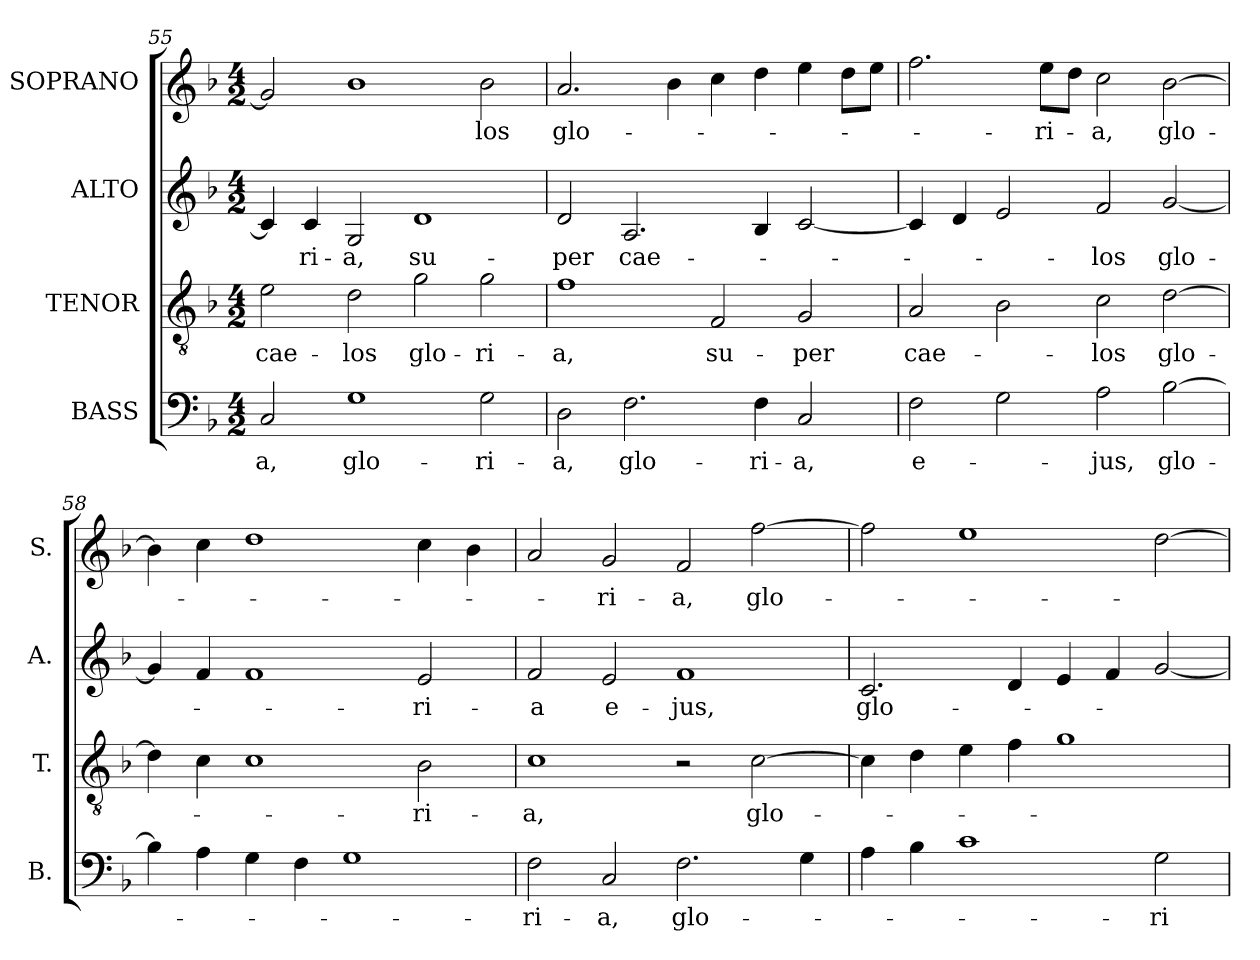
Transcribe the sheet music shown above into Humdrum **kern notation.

**kern	**text	**kern	**text	**kern	**text	**kern	**text
*part4	*part4	*part3	*part3	*part2	*part2	*part1	*part1
*staff4	*staff4	*staff3	*staff3	*staff2	*staff2	*staff1	*staff1
*I"BASS	*	*I"TENOR	*	*I"ALTO	*	*I"SOPRANO	*
*I'B.	*	*I'T.	*	*I'A.	*	*I'S.	*
*clefF4	*	*clefGv2	*	*clefG2	*	*clefG2	*
*	*	*ITrd7c12	*	*	*	*	*
*k[b-]	*	*k[b-]	*	*k[b-]	*	*k[b-]	*
*F:	*	*F:	*	*F:	*	*F:	*
*M4/2	*	*M4/2	*	*M4/2	*	*M4/2	*
=55	=55	=55	=55	=55	=55	=55	=55
!	!LO:LY:b:color=#000000	!	!	!	!	!	!
!	!	!	!LO:LY:b:color=#000000	!	!	!	!
2Ci/	-a,	2Ei\	cae-	4ci/]	.	2gi/]	.
!	!	!	!	!	!LO:LY:b:color=#000000	!	!
.	.	.	.	4ci/	-ri-	.	.
!	!LO:LY:b:color=#000000	!	!	!	!	!	!
!	!	!	!LO:LY:b:color=#000000	!	!	!	!
!	!	!	!	!	!LO:LY:b:color=#000000	!	!
1Gi	glo-	2Di\	-los	2Gi/	-a,	1b-i	.
!	!	!	!LO:LY:b:color=#000000	!	!	!	!
!	!	!	!	!	!LO:LY:b:color=#000000	!	!
.	.	2Gi\	glo-	1di	su-	.	.
!	!LO:LY:b:color=#000000	!	!	!	!	!	!
!	!	!	!LO:LY:b:color=#000000	!	!	!	!
!	!	!	!	!	!	!	!LO:LY:b:color=#000000
2Gi\	-ri-	2Gi\	-ri-	.	.	2b-i\	-los
!!LO:LB:g=z
=56	=56	=56	=56	=56	=56	=56	=56
!	!LO:LY:b:color=#000000	!	!	!	!	!	!
!	!	!	!LO:LY:b:color=#000000	!	!	!	!
!	!	!	!	!	!LO:LY:b:color=#000000	!	!
!	!	!	!	!	!	!	!LO:LY:b:color=#000000
2Di\	-a,	1Fi	-a,	2di/	-per	2.ai/	glo-
!	!LO:LY:b:color=#000000	!	!	!	!	!	!
!	!	!	!	!	!LO:LY:b:color=#000000	!	!
2.Fi\	glo-	.	.	2.Ai/	cae-	.	.
.	.	.	.	.	.	4b-i\	.
!	!	!	!LO:LY:b:color=#000000	!	!	!	!
.	.	2FFi/	su-	.	.	4cci\	.
!	!LO:LY:b:color=#000000	!	!	!	!	!	!
4Fi\	-ri-	.	.	4B-i/	.	4ddi\	.
!	!LO:LY:b:color=#000000	!	!	!	!	!	!
!	!	!	!LO:LY:b:color=#000000	!	!	!	!
2Ci/	-a,	2GGi/	-per	[2ci/	.	4eei\	.
.	.	.	.	.	.	8ddi\L	.
.	.	.	.	.	.	8eei\J	.
=57	=57	=57	=57	=57	=57	=57	=57
!	!LO:LY:b:color=#000000	!	!	!	!	!	!
!	!	!	!LO:LY:b:color=#000000	!	!	!	!
2Fi\	e-	2AAi/	cae-	4ci/]	.	2.ffi\	.
.	.	.	.	4di/	.	.	.
2Gi\	.	2BB-i\	.	2ei/	.	.	.
!	!	!	!	!	!	!	!LO:LY:b:color=#000000
.	.	.	.	.	.	8eei\L	-ri-
.	.	.	.	.	.	8ddi\J	.
!	!LO:LY:b:color=#000000	!	!	!	!	!	!
!	!	!	!LO:LY:b:color=#000000	!	!	!	!
!	!	!	!	!	!LO:LY:b:color=#000000	!	!
!	!	!	!	!	!	!	!LO:LY:b:color=#000000
2Ai\	-jus,	2Ci\	-los	2fi/	-los	2cci\	-a,
!	!LO:LY:b:color=#000000	!	!	!	!	!	!
!	!	!	!LO:LY:b:color=#000000	!	!	!	!
!	!	!	!	!	!LO:LY:b:color=#000000	!	!
!	!	!	!	!	!	!	!LO:LY:b:color=#000000
[2B-i\	glo-	[2Di\	glo-	[2gi/	glo-	[2b-i\	glo-
=58	=58	=58	=58	=58	=58	=58	=58
4B-i\]	.	4Di\]	.	4gi/]	.	4b-i\]	.
4Ai\	.	4Ci\	.	4fi/	.	4cci\	.
4Gi\	.	1Ci	.	1fi	.	1ddi	.
4Fi\	.	.	.	.	.	.	.
1Gi	.	.	.	.	.	.	.
!	!	!	!LO:LY:b:color=#000000	!	!	!	!
!	!	!	!	!	!LO:LY:b:color=#000000	!	!
.	.	2BB-i\	-ri-	2ei/	-ri-	4cci\	.
.	.	.	.	.	.	4b-i\	.
=59	=59	=59	=59	=59	=59	=59	=59
!	!LO:LY:b:color=#000000	!	!	!	!	!	!
!	!	!	!LO:LY:b:color=#000000	!	!	!	!
!	!	!	!	!	!LO:LY:b:color=#000000	!	!
2Fi\	-ri-	1Ci	-a,	2fi/	-a	2ai/	.
!	!LO:LY:b:color=#000000	!	!	!	!	!	!
!	!	!	!	!	!LO:LY:b:color=#000000	!	!
!	!	!	!	!	!	!	!LO:LY:b:color=#000000
2Ci/	-a,	.	.	2ei/	e-	2gi/	-ri-
!	!LO:LY:b:color=#000000	!	!	!	!	!	!
!	!	!	!	!	!LO:LY:b:color=#000000	!	!
!	!	!	!	!	!	!	!LO:LY:b:color=#000000
2.Fi\	glo-	2r	.	1fi	-jus,	2fi/	-a,
!	!	!	!LO:LY:b:color=#000000	!	!	!	!
!	!	!	!	!	!	!	!LO:LY:b:color=#000000
.	.	[2Ci\	glo-	.	.	[2ffi\	glo-
4Gi\	.	.	.	.	.	.	.
=60	=60	=60	=60	=60	=60	=60	=60
!	!	!	!	!	!LO:LY:b:color=#000000	!	!
4Ai\	.	4Ci\]	.	2.ci/	glo-	2ffi\]	.
4B-i\	.	4Di\	.	.	.	.	.
1ci	.	4Ei\	.	.	.	1eei	.
.	.	4Fi\	.	4di/	.	.	.
.	.	1Gi	.	4ei/	.	.	.
.	.	.	.	4fi/	.	.	.
!	!LO:LY:b:color=#000000	!	!	!	!	!	!
2Gi\	-ri-	.	.	[2gi/	.	[2ddi\	.
=	=	=	=	=	=	=	=
*-	*-	*-	*-	*-	*-	*-	*-
